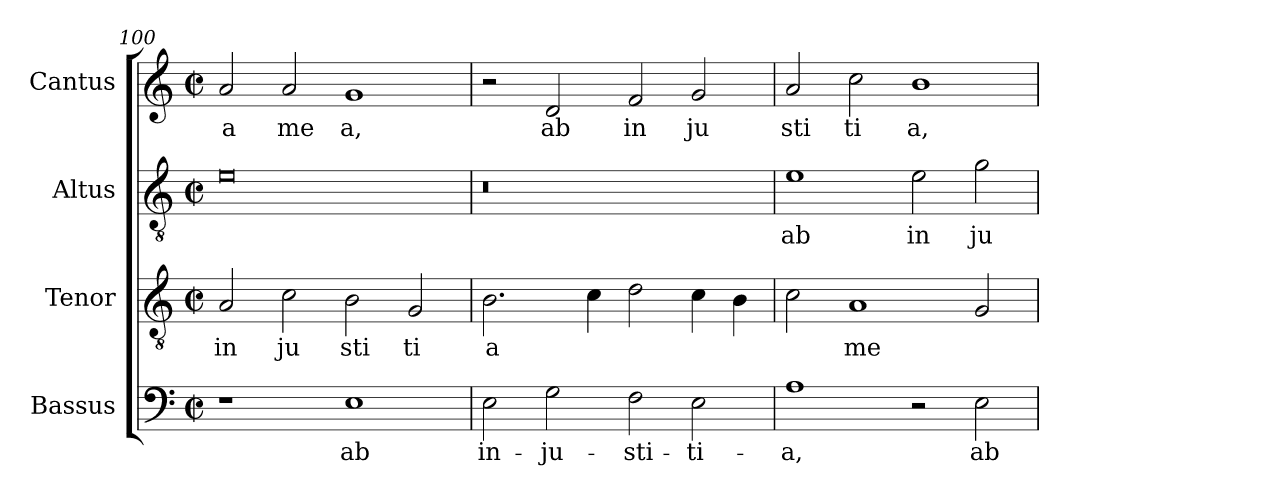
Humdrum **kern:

**kern	**text	**kern	**text	**kern	**text	**kern	**text
*part4	*part4	*part3	*part3	*part2	*part2	*part1	*part1
*staff4	*staff4	*staff3	*staff3	*staff2	*staff2	*staff1	*staff1
*I"Bassus	*	*I"Tenor	*	*I"Altus	*	*I"Cantus	*
!!LO:LB:g=z
*clefF4	*	*clefGv2	*	*clefGv2	*	*clefG2	*
*	*	*k[]	*	*	*	*k[]	*
*	*	*C:	*	*	*	*C:	*
*M2/2	*	*M2/2	*	*M2/2	*	*M2/2	*
*met(c|)	*	*met(c|)	*	*met(c|)	*	*met(c|)	*
=100	=100	=100	=100	=100	=100	=100	=100
!	!	!	!LO:LY:b:cj	!	!	!	!LO:LY:b:cj
1r	.	2A/	in	0e	.	2a/	a
!	!	!	!LO:LY:b:cj	!	!	!	!LO:LY:b:cj
.	.	2c\	ju	.	.	2a/	me
!	!LO:LY:b:cj	!	!LO:LY:b:cj	!	!	!	!LO:LY:b:cj
1E	ab	2B\	sti	.	.	1g	a,
!	!	!	!LO:LY:b:cj	!	!	!	!
.	.	2G/	ti	.	.	.	.
=101	=101	=101	=101	=101	=101	=101	=101
!	!LO:LY:b:cj	!	!LO:LY:b:cj	!	!	!	!
2E\	in-	2.B\	a	0r	.	2r	.
!	!LO:LY:b:cj	!	!	!	!	!	!LO:LY:b:cj
2G\	-ju-	.	.	.	.	2d/	ab
.	.	4c\	.	.	.	.	.
!	!LO:LY:b:cj	!	!	!	!	!	!LO:LY:b:cj
2F\	-sti-	2d\	.	.	.	2f/	in
!	!LO:LY:b:cj	!	!	!	!	!	!LO:LY:b:cj
2E\	-ti-	4c\	.	.	.	2g/	ju
.	.	4B\	.	.	.	.	.
=102	=102	=102	=102	=102	=102	=102	=102
!	!LO:LY:b:cj	!	!	!	!LO:LY:b:cj	!	!LO:LY:b:cj
1A	-a,	2c\	.	1e	ab	2a/	sti
!	!	!	!LO:LY:b:cj	!	!	!	!LO:LY:b:cj
.	.	1A	me	.	.	2cc\	ti
!	!	!	!	!	!LO:LY:b:cj	!	!LO:LY:b:cj
2r	.	.	.	2e\	in	1b	a,
!	!LO:LY:b:cj	!	!	!	!LO:LY:b:cj	!	!
2E\	ab	2G/	.	2g\	ju	.	.
=	=	=	=	=	=	=	=
*-	*-	*-	*-	*-	*-	*-	*-
